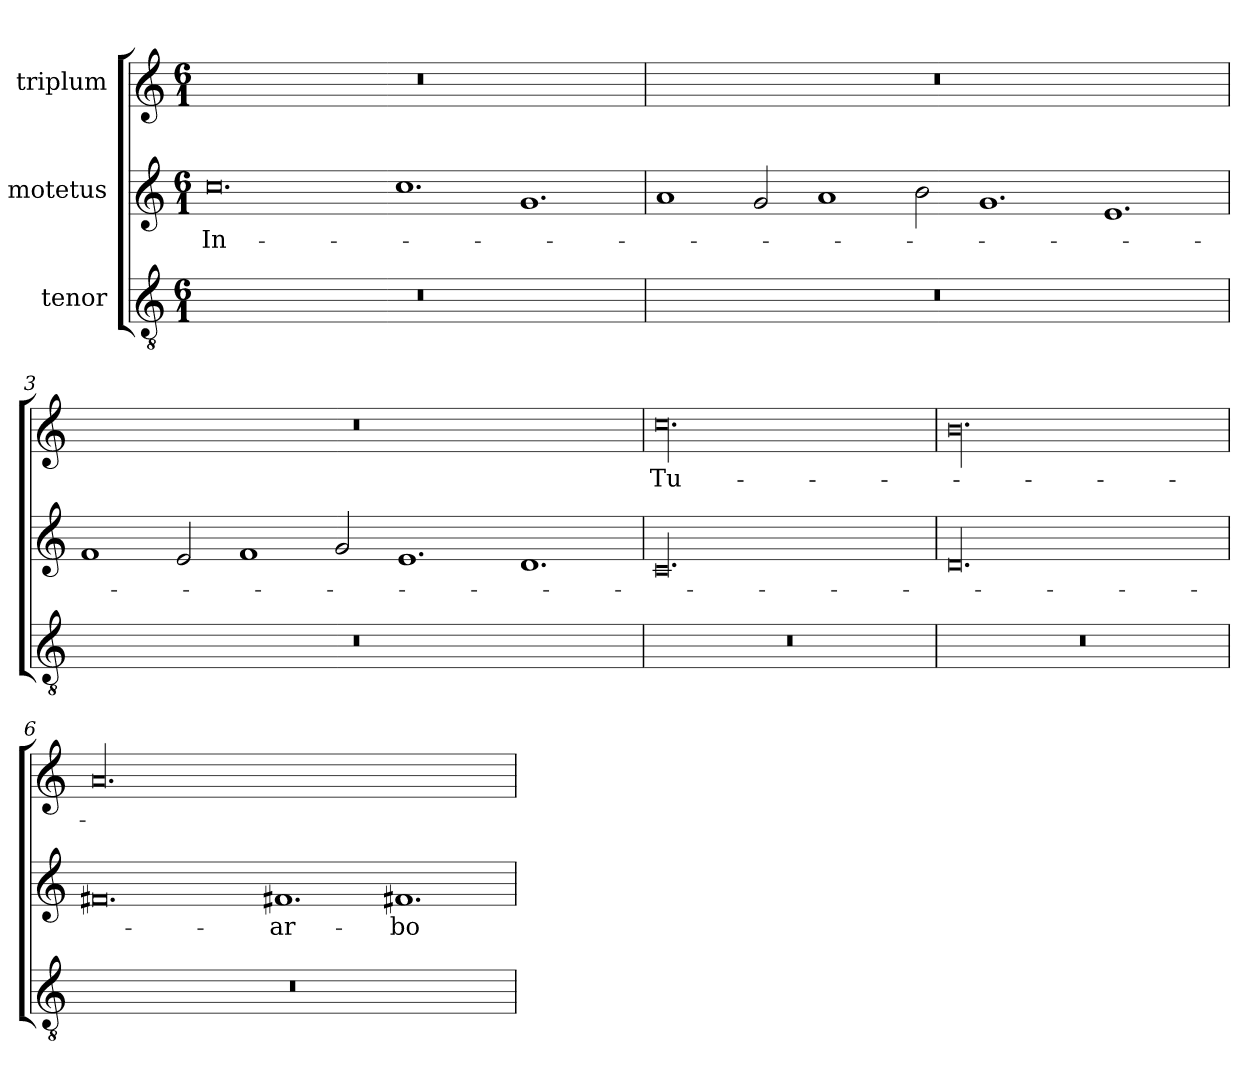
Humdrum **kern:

**kern	**kern	**text	**kern	**text
*part3	*part2	*part2	*part1	*part1
*staff3	*staff2	*staff2	*staff1	*staff1
*I"tenor	*I"motetus	*	*I"triplum	*
*clefGv2	*clefG2	*	*clefG2	*
*k[]	*k[]	*	*k[]	*
*C:	*C:	*	*C:	*
*M6/1	*M6/1	*	*M6/1	*
=1	=1	=1	=1	=1
00.r	0.cc\	In-	00.r	.
.	1.cc\	.	.	.
.	1.g/	.	.	.
=2	=2	=2	=2	=2
00.r	1a/	.	00.r	.
.	2g/	.	.	.
.	1a/	.	.	.
.	2b\	.	.	.
.	1.g/	.	.	.
.	1.e/	.	.	.
=3	=3	=3	=3	=3
00.r	1f/	.	00.r	.
.	2e/	.	.	.
.	1f/	.	.	.
.	2g/	.	.	.
.	1.e/	.	.	.
.	1.d/	.	.	.
=4	=4	=4	=4	=4
00.r	00.c/	.	00.cc\	Tu-
=5	=5	=5	=5	=5
00.r	00.d/	.	00.b\	.
!!LO:LB:g=z
=6	=6	=6	=6	=6
00.r	0.f#X/	.	00.a/	.
.	1.f#Xi/	ar-	.	.
.	1.f#Xi/	-bo-	.	.
=	=	=	=	=
*-	*-	*-	*-	*-
